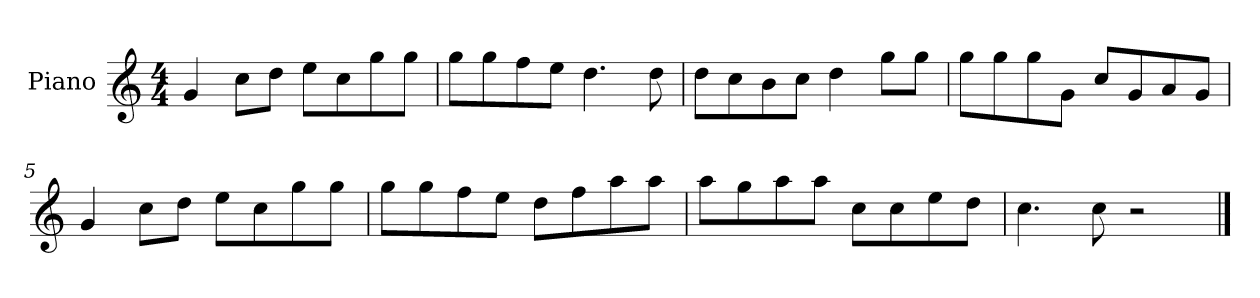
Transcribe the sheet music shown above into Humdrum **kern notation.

**kern
*part1
*staff1
*I"Piano
*I'P-no
*clefG2
*k[]
*M4/4
*MM90
=1
4g/
8cc\L
8dd\J
8ee\L
8cc\
8gg\
8gg\J
=2
8gg\L
8gg\
8ff\
8ee\J
4.dd\
8dd\
=3
8dd\L
8cc\
8b\
8cc\J
4dd\
8gg\L
8gg\J
=4
8gg\L
8gg\
8gg\
8g\J
8cc/L
8g/
8a/
8g/J
=5
4g/
8cc\L
8dd\J
8ee\L
8cc\
8gg\
8gg\J
!!LO:LB:g=z
=6
8gg\L
8gg\
8ff\
8ee\J
8dd\L
8ff\
8aa\
8aa\J
=7
8aa\L
8gg\
8aa\
8aa\J
8cc\L
8cc\
8ee\
8dd\J
=8
4.cc\
8cc\
2r
==
*-
